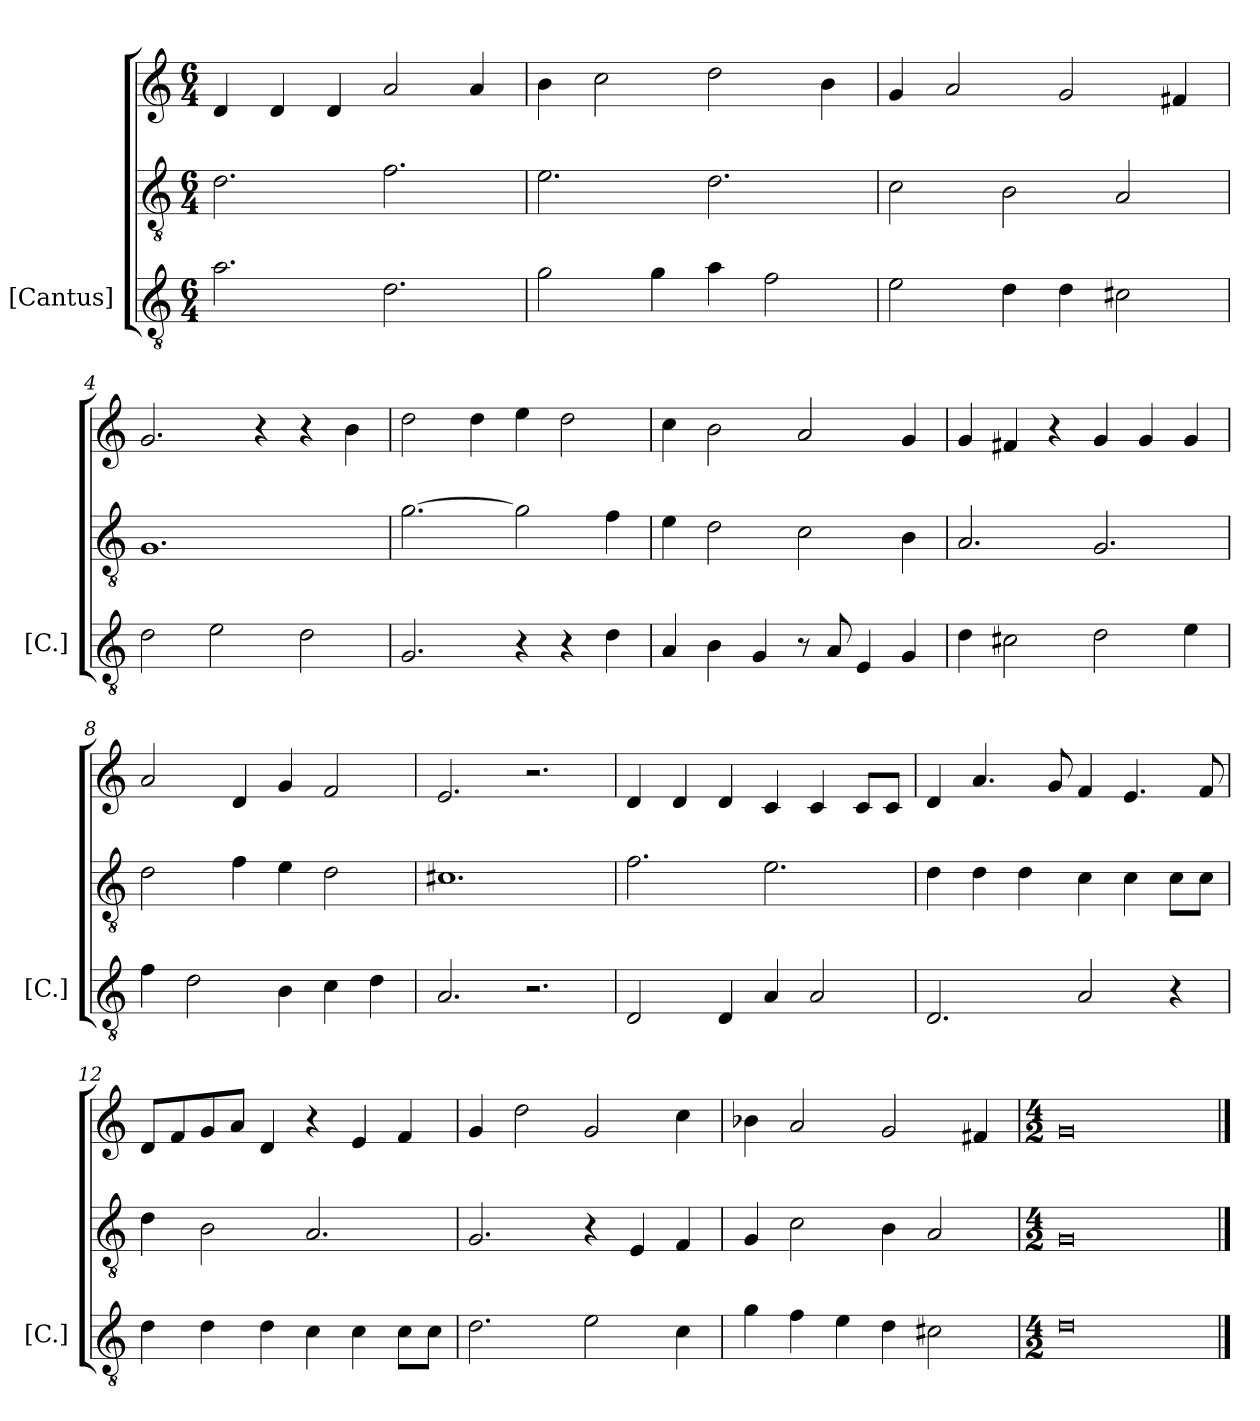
**kern	**kern	**kern
*part1	*part1	*part1
*staff3	*staff2	*staff1
*I"[Cantus]	*	*
*I'[C.]	*	*
*clefGv2	*clefGv2	*clefG2
*k[]	*k[]	*k[]
*M6/4	*M6/4	*M6/4
=1	=1	=1
2.a\	2.d\	4d/
.	.	4d/
.	.	4d/
2.d\	2.f\	2a/
.	.	4a/
=2	=2	=2
2g\	2.e\	4b\
.	.	2cc\
4g\	.	.
4a\	2.d\	2dd\
2f\	.	.
.	.	4b\
=3	=3	=3
2e\	2c\	4g/
.	.	2a/
4d\	2B\	.
4d\	.	2g/
2c#X\	2A/	.
.	.	4f#X/
=4	=4	=4
2d\	1.G	2.g/
2e\	.	.
.	.	4r
2d\	.	4r
.	.	4b\
=5	=5	=5
2.G/	[2.g\	2dd\
.	.	4dd\
4r	2g\]	4ee\
4r	.	2dd\
4d\	4f\	.
=6	=6	=6
4A/	4e\	4cc\
4B\	2d\	2b\
4G/	.	.
8r	2c\	2a/
8A/	.	.
4E/	.	.
4G/	4B\	4g/
=7	=7	=7
4d\	2.A/	4g/
2c#X\	.	4f#X/
.	.	4r
2d\	2.G/	4g/
.	.	4g/
4e\	.	4g/
=8	=8	=8
4f\	2d\	2a/
2d\	.	.
.	4f\	4d/
4B\	4e\	4g/
4c\	2d\	2f/
4d\	.	.
=9	=9	=9
2.A/	1.c#X	2.e/
2.r	.	2.r
=10	=10	=10
2D/	2.f\	4d/
.	.	4d/
4D/	.	4d/
4A/	2.e\	4c/
2A/	.	4c/
.	.	8c/L
.	.	8c/J
=11	=11	=11
2.D/	4d\	4d/
.	4d\	4.a/
.	4d\	.
.	.	8g/
2A/	4c\	4f/
.	4c\	4.e/
4r	8c\L	.
.	8c\J	8f/
=12	=12	=12
4d\	4d\	8d/L
.	.	8f/
4d\	2B\	8g/
.	.	8a/J
4d\	.	4d/
4c\	2.A/	4r
4c\	.	4e/
8c\L	.	4f/
8c\J	.	.
=13	=13	=13
2.d\	2.G/	4g/
.	.	2dd\
2e\	4r	2g/
.	4E/	.
4c\	4F/	4cc\
=14	=14	=14
4g\	4G/	4b-X\
4f\	2c\	2a/
4e\	.	.
4d\	4B\	2g/
2c#X\	2A/	.
.	.	4f#X/
=15	=15	=15
*M4/2	*M4/2	*M4/2
0d	0G	0g
==	==	==
*-	*-	*-
